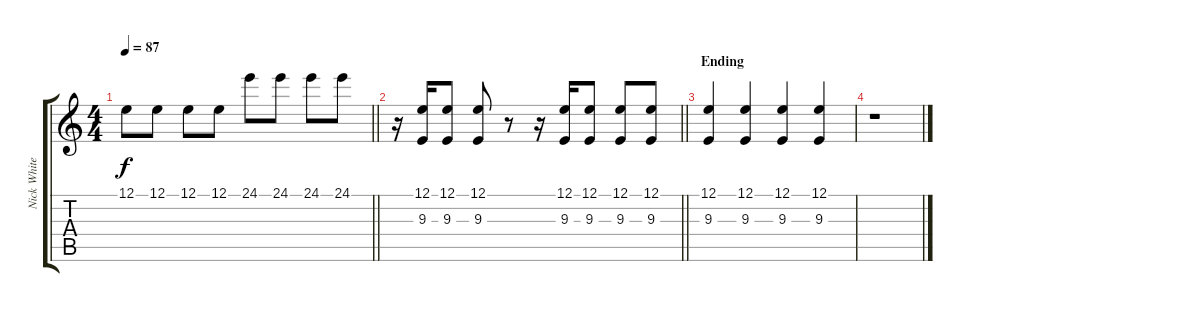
\track ("Nick White" "Nick White") {instrument acousticgrandpiano}
\staff {score tabs}
\tuning (E4 B3 G3 D3 A2 E2) {hide}
\ts (4 4)
\tempo 87
\clef g2
\barLineRight lightlight
\ks c
12.1.8{dy f} 12.1.8 12.1.8 12.1.8 24.1.8 24.1.8 24.1.8 24.1.8 |
\barLineRight lightlight
r.16 (12.1 9.3).16 (12.1 9.3).8 (12.1 9.3).8 r.8 r.16 (12.1 9.3).16 (12.1 9.3).8 (12.1 9.3).8 (12.1 9.3).8 |
\section ("" "Ending")
(12.1 9.3).4 (12.1 9.3).4 (12.1 9.3).4 (12.1 9.3).4 |
r.1
